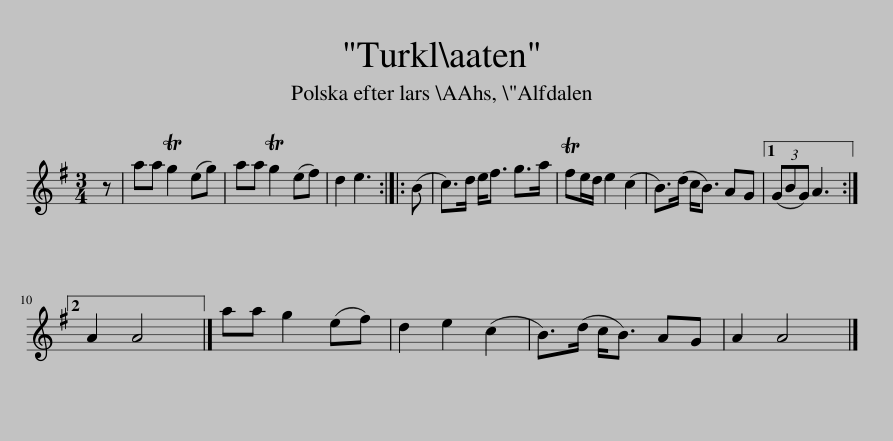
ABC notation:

X:1
L:1/8
M:3/4
I:linebreak $
K:G
V:1 treble
V:1
 z | aa Tg2 (eg) | aa Tg2 (ef) | d2 e3 :: (B | %5
 c>)d e<f g>a | Tfe/d/ e2 (c2 | B>)(d c<B) AG |1 (3(GBG) A3 :|2$ A2 A4 |] %10
 aa g2 (ef) | d2 e2 (c2 | B>)(d c<B) AG | A2 A4 |] %14
